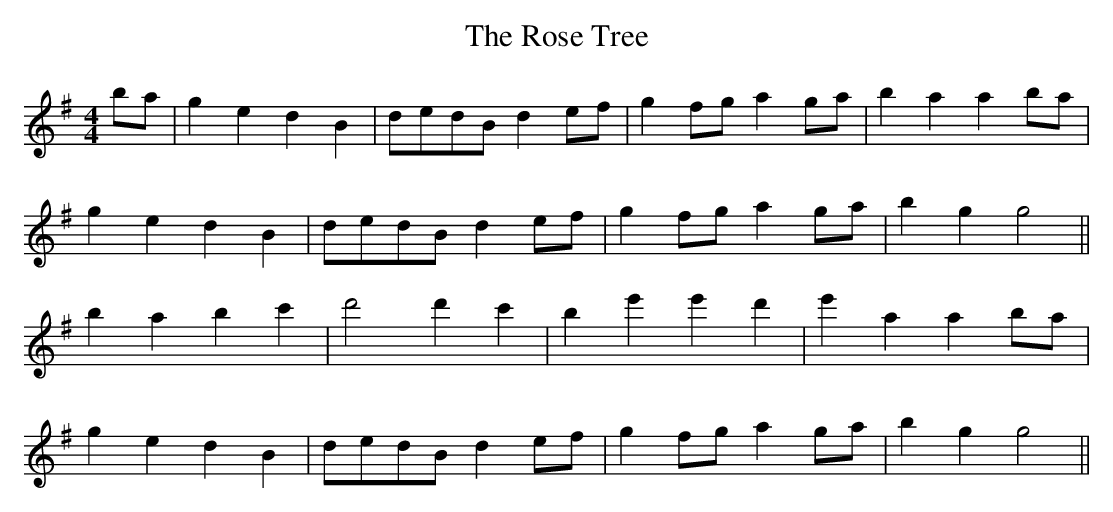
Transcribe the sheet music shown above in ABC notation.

X:1
T:The Rose Tree
M:4/4
L:1/8
K:G
ba|g2e2d2B2|dedB d2ef|g2 fg a2ga|b2a2a2ba|
g2e2d2B2|dedB d2ef|g2 fg a2ga|b2g2g4||
b2a2b2c'2|d'4d'2c'2|b2e'2e'2d'2|e'2 a2a2ba|
g2e2d2B2|dedB d2ef|g2 fg a2ga|b2g2g4||
